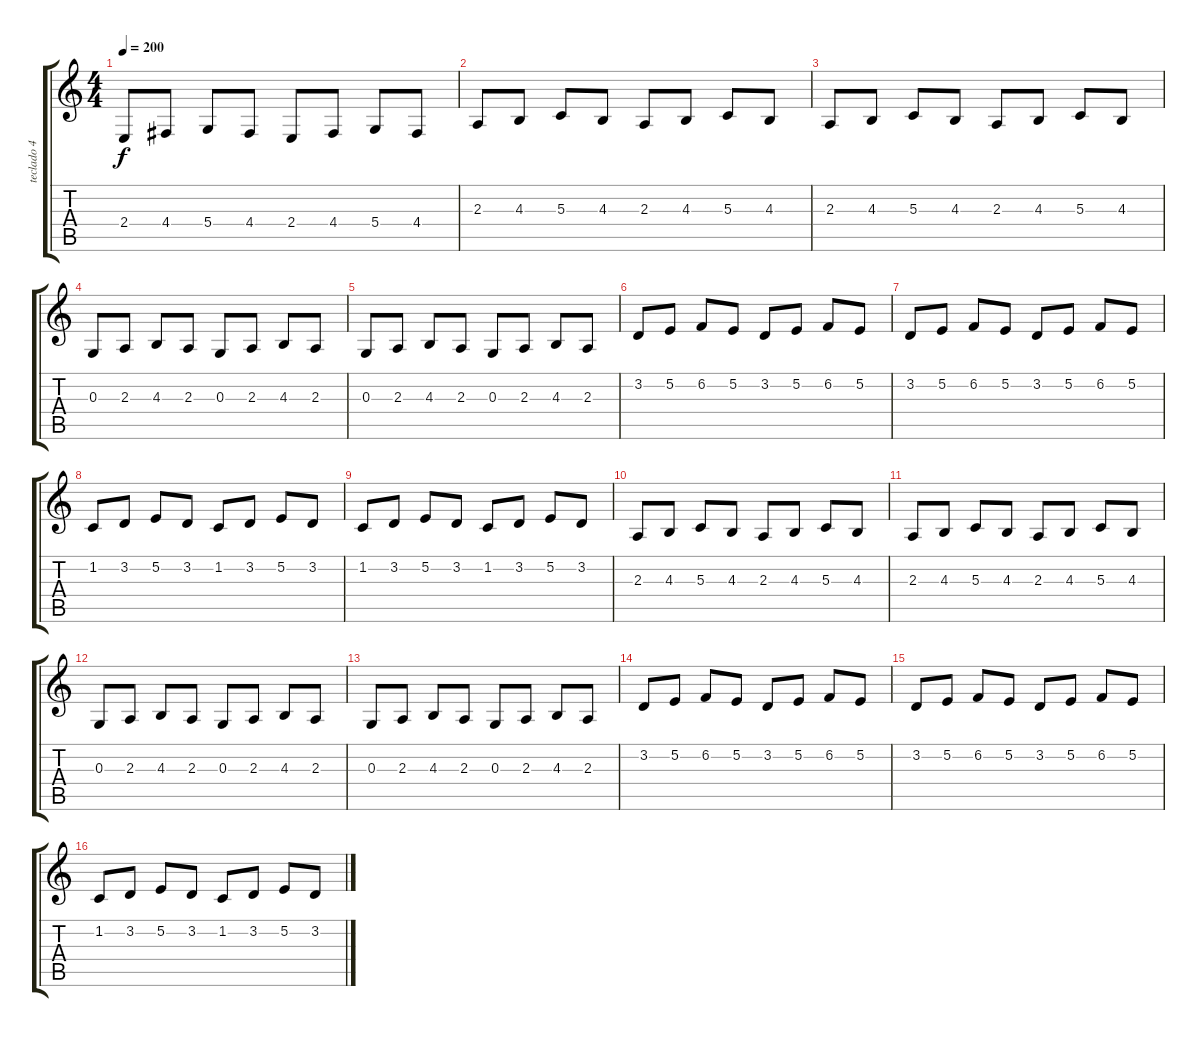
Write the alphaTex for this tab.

\track ("teclado 4" "teclado 4") {instrument harpsichord}
\staff {score tabs}
\tuning (E4 B3 G3 D3 A2 E2) {hide}
\ts (4 4)
\tempo 200
\clef g2
\ks c
2.4.8{dy f} 4.4.8 5.4.8 4.4.8 2.4.8 4.4.8 5.4.8 4.4.8 |
2.3.8 4.3.8 5.3.8 4.3.8 2.3.8 4.3.8 5.3.8 4.3.8 |
2.3.8 4.3.8 5.3.8 4.3.8 2.3.8 4.3.8 5.3.8 4.3.8 |
0.3.8 2.3.8 4.3.8 2.3.8 0.3.8 2.3.8 4.3.8 2.3.8 |
0.3.8 2.3.8 4.3.8 2.3.8 0.3.8 2.3.8 4.3.8 2.3.8 |
3.2.8 5.2.8 6.2.8 5.2.8 3.2.8 5.2.8 6.2.8 5.2.8 |
3.2.8 5.2.8 6.2.8 5.2.8 3.2.8 5.2.8 6.2.8 5.2.8 |
1.2.8 3.2.8 5.2.8 3.2.8 1.2.8 3.2.8 5.2.8 3.2.8 |
1.2.8 3.2.8 5.2.8 3.2.8 1.2.8 3.2.8 5.2.8 3.2.8 |
2.3.8 4.3.8 5.3.8 4.3.8 2.3.8 4.3.8 5.3.8 4.3.8 |
2.3.8 4.3.8 5.3.8 4.3.8 2.3.8 4.3.8 5.3.8 4.3.8 |
0.3.8 2.3.8 4.3.8 2.3.8 0.3.8 2.3.8 4.3.8 2.3.8 |
0.3.8 2.3.8 4.3.8 2.3.8 0.3.8 2.3.8 4.3.8 2.3.8 |
3.2.8 5.2.8 6.2.8 5.2.8 3.2.8 5.2.8 6.2.8 5.2.8 |
3.2.8 5.2.8 6.2.8 5.2.8 3.2.8 5.2.8 6.2.8 5.2.8 |
1.2.8 3.2.8 5.2.8 3.2.8 1.2.8 3.2.8 5.2.8 3.2.8
